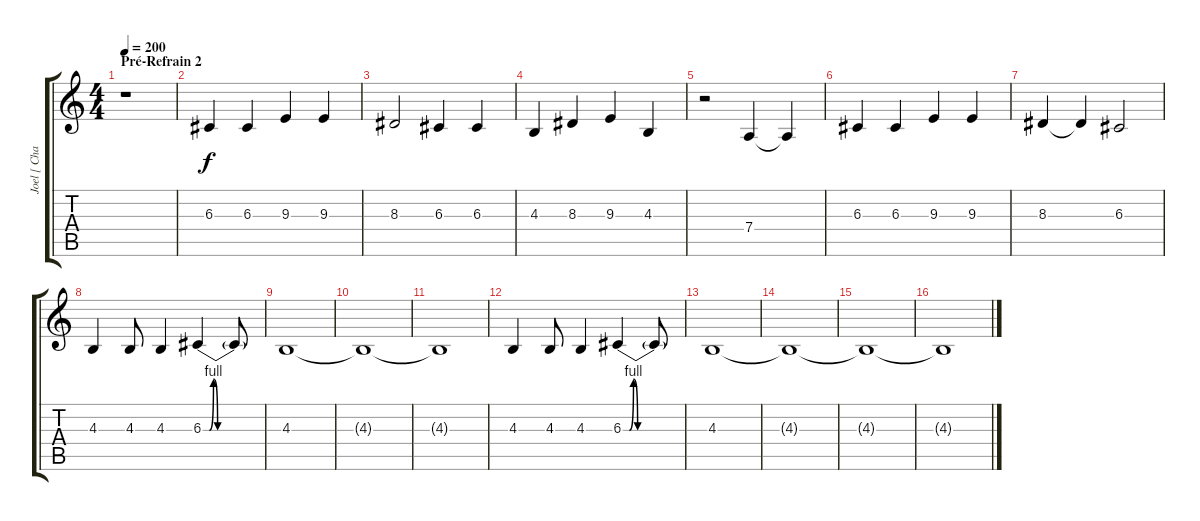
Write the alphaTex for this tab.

\track ("Joel [ Chant ]" "Joel [ Cha") {instrument tenorsax}
\staff {score tabs}
\tuning (E4 B3 G3 D3 A2 E2) {hide}
\ts (4 4)
\section ("" "Pré-Refrain 2")
\tempo 200
\clef g2
\ks c
r.1{dy f} |
6.3.4 6.3.4 9.3.4 9.3.4 |
8.3.2 6.3.4 6.3.4 |
4.3.4 8.3.4 9.3.4 4.3.4 |
r.2 7.4.4 7.4{t}.4 |
6.3.4 6.3.4 9.3.4 9.3.4 |
8.3.4 8.3{t}.4 6.3.2 |
4.3.4 4.3.8 4.3.4 6.3{be (custom 0 0 6 0 10 4 14 0 19 0 24 0 30 0 40 0 50 0 60 0)}.4 6.3{t}.8 |
4.3.1 |
4.3{t}.1 |
4.3{t}.1 |
4.3.4 4.3.8 4.3.4 6.3{be (custom 0 0 6 0 10 4 14 0 19 0 24 0 30 0 40 0 50 0 60 0)}.4 6.3{t}.8 |
4.3.1 |
4.3{t}.1 |
4.3{t}.1 |
4.3{t}.1
